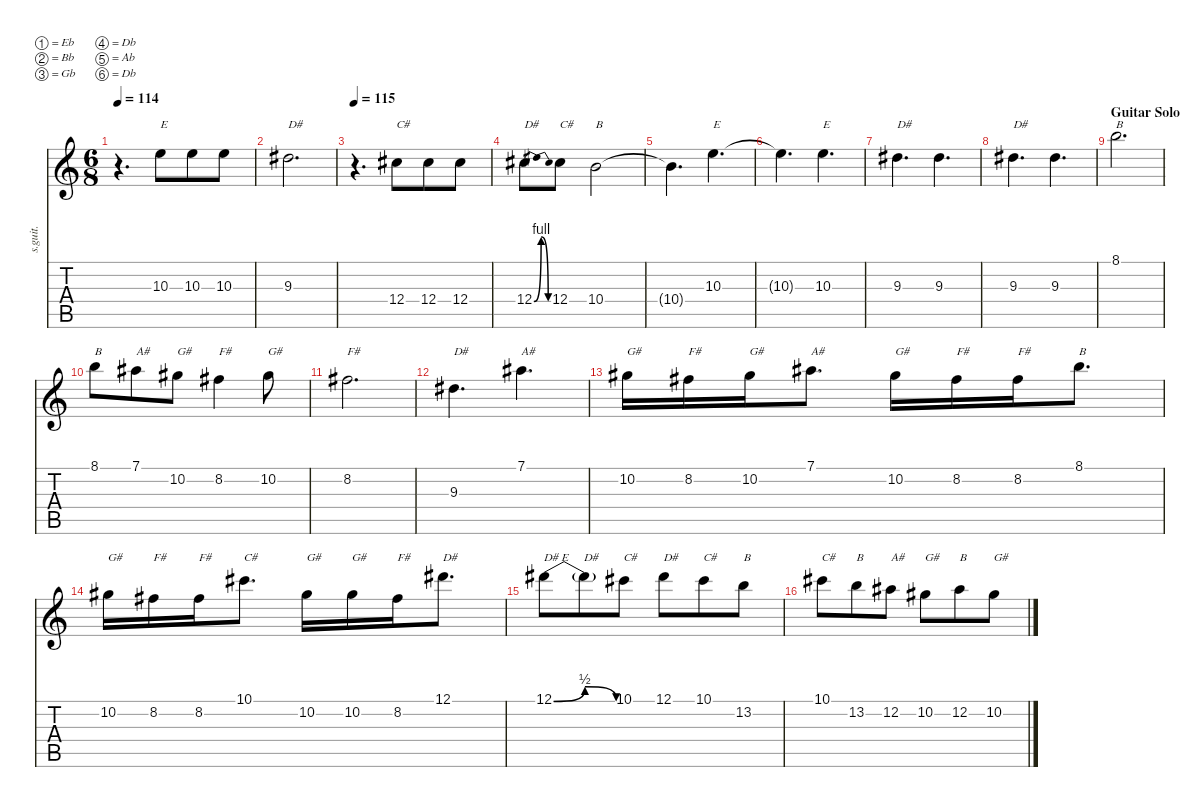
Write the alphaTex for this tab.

\defaultSystemsLayout 4
\hideDynamics
\bracketExtendMode nobrackets
\track ("Daron - Solo Guitar 1" "s.guit.") {instrument electricguitarclean}
\staff {score tabs}
\tuning (Eb4 Bb3 Gb3 Db3 Ab2 Db2)
\ts (6 8)
\tempo 114
\clef g2
\ks c
r.4{d dy f} 10.3.8{txt "E" lyrics (0 "") lyrics (1 "") lyrics (2 "") lyrics (3 "") lyrics (4 "")} 10.3.8{lyrics (0 "") lyrics (1 "") lyrics (2 "") lyrics (3 "") lyrics (4 "")} 10.3.8{lyrics (0 "") lyrics (1 "") lyrics (2 "") lyrics (3 "") lyrics (4 "")} |
9.3{acc #}.2{d txt "D#" lyrics (0 "") lyrics (1 "") lyrics (2 "") lyrics (3 "") lyrics (4 "")} |
\tempo 115
r.4{d} 12.4{acc #}.8{txt "C#" lyrics (0 "") lyrics (1 "") lyrics (2 "") lyrics (3 "") lyrics (4 "")} 12.4{acc #}.8{lyrics (0 "") lyrics (1 "") lyrics (2 "") lyrics (3 "") lyrics (4 "")} 12.4{acc #}.8{lyrics (0 "") lyrics (1 "") lyrics (2 "") lyrics (3 "") lyrics (4 "")} |
12.4{be (bendrelease 0 0 15 4 40.199999999999996 4 60 0) acc #}.8{txt "D#" lyrics (0 "") lyrics (1 "") lyrics (2 "") lyrics (3 "") lyrics (4 "")} 12.4{acc #}.8{txt "C#" lyrics (0 "") lyrics (1 "") lyrics (2 "") lyrics (3 "") lyrics (4 "")} 10.4.2{txt "B" lyrics (0 "") lyrics (1 "") lyrics (2 "") lyrics (3 "") lyrics (4 "")} |
10.4{t}.4{d lyrics (0 "") lyrics (1 "") lyrics (2 "") lyrics (3 "") lyrics (4 "")} 10.3.4{d txt "E" lyrics (0 "") lyrics (1 "") lyrics (2 "") lyrics (3 "") lyrics (4 "")} |
10.3{t}.4{d lyrics (0 "") lyrics (1 "") lyrics (2 "") lyrics (3 "") lyrics (4 "")} 10.3.4{d txt "E" lyrics (0 "") lyrics (1 "") lyrics (2 "") lyrics (3 "") lyrics (4 "")} |
9.3{acc #}.4{d txt "D#" lyrics (0 "") lyrics (1 "") lyrics (2 "") lyrics (3 "") lyrics (4 "")} 9.3{acc #}.4{d lyrics (0 "") lyrics (1 "") lyrics (2 "") lyrics (3 "") lyrics (4 "")} |
9.3{acc #}.4{d txt "D#" lyrics (0 "") lyrics (1 "") lyrics (2 "") lyrics (3 "") lyrics (4 "")} 9.3{acc #}.4{d lyrics (0 "") lyrics (1 "") lyrics (2 "") lyrics (3 "") lyrics (4 "")} |
\section ("" "Guitar Solo")
\tempo (115 hide)
8.1.2{d txt "B" lyrics (0 "") lyrics (1 "") lyrics (2 "") lyrics (3 "") lyrics (4 "") dy fff} |
8.1.8{txt "B" lyrics (0 "") lyrics (1 "") lyrics (2 "") lyrics (3 "") lyrics (4 "")} 7.1{acc #}.8{txt "A#" lyrics (0 "") lyrics (1 "") lyrics (2 "") lyrics (3 "") lyrics (4 "")} 10.2{acc #}.8{txt "G#" lyrics (0 "") lyrics (1 "") lyrics (2 "") lyrics (3 "") lyrics (4 "")} 8.2{acc #}.4{txt "F#" lyrics (0 "") lyrics (1 "") lyrics (2 "") lyrics (3 "") lyrics (4 "")} 10.2{acc #}.8{txt "G#" lyrics (0 "") lyrics (1 "") lyrics (2 "") lyrics (3 "") lyrics (4 "")} |
8.2{acc #}.2{d txt "F#" lyrics (0 "") lyrics (1 "") lyrics (2 "") lyrics (3 "") lyrics (4 "")} |
9.3{acc #}.4{d txt "D#" lyrics (0 "") lyrics (1 "") lyrics (2 "") lyrics (3 "") lyrics (4 "")} 7.1{acc #}.4{d txt "A#" lyrics (0 "") lyrics (1 "") lyrics (2 "") lyrics (3 "") lyrics (4 "")} |
10.2{acc #}.16{txt "G#" lyrics (0 "") lyrics (1 "") lyrics (2 "") lyrics (3 "") lyrics (4 "")} 8.2{acc #}.16{txt "F#" lyrics (0 "") lyrics (1 "") lyrics (2 "") lyrics (3 "") lyrics (4 "")} 10.2{acc #}.16{txt "G#" lyrics (0 "") lyrics (1 "") lyrics (2 "") lyrics (3 "") lyrics (4 "")} 7.1{acc #}.8{d txt "A#" lyrics (0 "") lyrics (1 "") lyrics (2 "") lyrics (3 "") lyrics (4 "")} 10.2{acc #}.16{txt "G#" lyrics (0 "") lyrics (1 "") lyrics (2 "") lyrics (3 "") lyrics (4 "")} 8.2{acc #}.16{txt "F#" lyrics (0 "") lyrics (1 "") lyrics (2 "") lyrics (3 "") lyrics (4 "")} 8.2{acc #}.16{txt "F#" lyrics (0 "") lyrics (1 "") lyrics (2 "") lyrics (3 "") lyrics (4 "")} 8.1.8{d txt "B" lyrics (0 "") lyrics (1 "") lyrics (2 "") lyrics (3 "") lyrics (4 "")} |
10.2{acc #}.16{txt "G#" lyrics (0 "") lyrics (1 "") lyrics (2 "") lyrics (3 "") lyrics (4 "")} 8.2{acc #}.16{txt "F#" lyrics (0 "") lyrics (1 "") lyrics (2 "") lyrics (3 "") lyrics (4 "")} 8.2{acc #}.16{txt "F#" lyrics (0 "") lyrics (1 "") lyrics (2 "") lyrics (3 "") lyrics (4 "")} 10.1{acc #}.8{d txt "C#" lyrics (0 "") lyrics (1 "") lyrics (2 "") lyrics (3 "") lyrics (4 "")} 10.2{acc #}.16{txt "G#" lyrics (0 "") lyrics (1 "") lyrics (2 "") lyrics (3 "") lyrics (4 "")} 10.2{acc #}.16{txt "G#" lyrics (0 "") lyrics (1 "") lyrics (2 "") lyrics (3 "") lyrics (4 "")} 8.2{acc #}.16{txt "F#" lyrics (0 "") lyrics (1 "") lyrics (2 "") lyrics (3 "") lyrics (4 "")} 12.1{acc #}.8{d txt "D#" lyrics (0 "") lyrics (1 "") lyrics (2 "") lyrics (3 "") lyrics (4 "")} |
12.1{be (bendrelease 0 0 30 2 30 2 60 0) acc #}.8{txt "D# E" lyrics (0 "") lyrics (1 "") lyrics (2 "") lyrics (3 "") lyrics (4 "")} 12.1{t acc #}.8{txt "D#" lyrics (0 "") lyrics (1 "") lyrics (2 "") lyrics (3 "") lyrics (4 "")} 10.1{acc #}.8{txt "C#" lyrics (0 "") lyrics (1 "") lyrics (2 "") lyrics (3 "") lyrics (4 "")} 12.1{acc #}.8{txt "D#" lyrics (0 "") lyrics (1 "") lyrics (2 "") lyrics (3 "") lyrics (4 "")} 10.1{acc #}.8{txt "C#" lyrics (0 "") lyrics (1 "") lyrics (2 "") lyrics (3 "") lyrics (4 "")} 13.2.8{txt "B" lyrics (0 "") lyrics (1 "") lyrics (2 "") lyrics (3 "") lyrics (4 "")} |
10.1{acc #}.8{txt "C#" lyrics (0 "") lyrics (1 "") lyrics (2 "") lyrics (3 "") lyrics (4 "")} 13.2.8{txt "B" lyrics (0 "") lyrics (1 "") lyrics (2 "") lyrics (3 "") lyrics (4 "")} 12.2{acc #}.8{txt "A#" lyrics (0 "") lyrics (1 "") lyrics (2 "") lyrics (3 "") lyrics (4 "")} 10.2{acc #}.8{txt "G#" lyrics (0 "") lyrics (1 "") lyrics (2 "") lyrics (3 "") lyrics (4 "")} 12.2{acc #}.8{txt "B" lyrics (0 "") lyrics (1 "") lyrics (2 "") lyrics (3 "") lyrics (4 "")} 10.2{acc #}.8{txt "G#" lyrics (0 "") lyrics (1 "") lyrics (2 "") lyrics (3 "") lyrics (4 "")}
